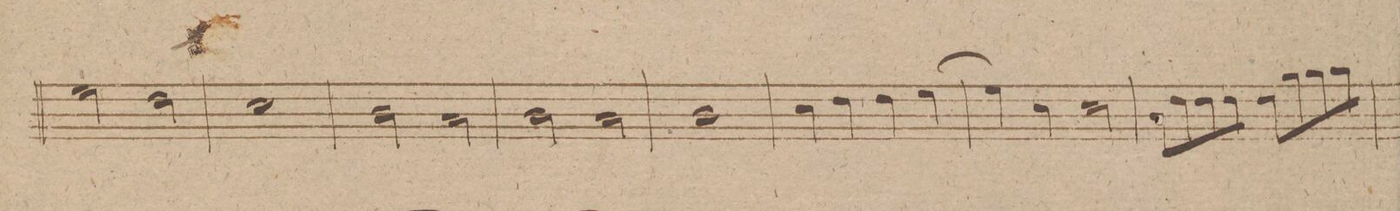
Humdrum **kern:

**kern	**dynam
*I"Clarinetto 1mo in. A.	*
*clefG2	*
*k[f#c#g#d#]	*
*met(c)	*
*M4/4	*
2cc#\	.
2b\	.
=70	=70
1a/	.
=71	=71
2g#/	.
2f#\	.
=72	=72
2g#/	.
2f#\	.
=73	=73
1g#/	.
=74	=74
*4\right	*
4a/	.
4b\	.
4b\	.
[4cc#\	.
=75	=75
4cc#\]	.
4a/	.
2a/	.
=76	=76
8g#/L	.
8b\	.
8b\	.
8b\J	.
8b\L	.
8ee\	.
8ee\	.
8ee\J	.
=77	=77
*-	*-
